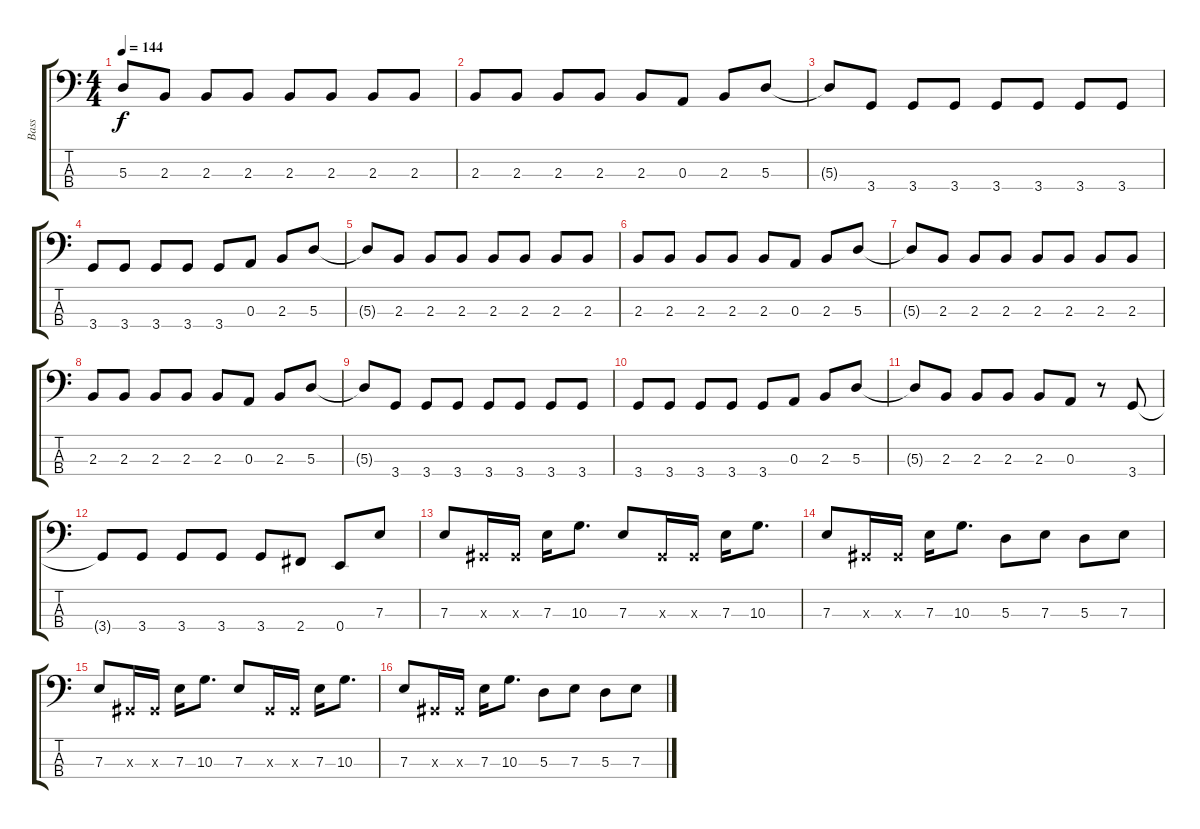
\track ("Bass" "Bass") {instrument electricbassfinger}
\staff {score tabs}
\tuning (G2 D2 A1 E1) {hide}
\ts (4 4)
\tempo 144
\clef f4
\ks c
5.3{t}.8{dy f} 2.3.8 2.3.8 2.3.8 2.3.8 2.3.8 2.3.8 2.3.8 |
2.3.8 2.3.8 2.3.8 2.3.8 2.3.8 0.3.8 2.3.8 5.3.8 |
5.3{t}.8 3.4.8 3.4.8 3.4.8 3.4.8 3.4.8 3.4.8 3.4.8 |
3.4.8 3.4.8 3.4.8 3.4.8 3.4.8 0.3.8 2.3.8 5.3.8 |
5.3{t}.8 2.3.8 2.3.8 2.3.8 2.3.8 2.3.8 2.3.8 2.3.8 |
2.3.8 2.3.8 2.3.8 2.3.8 2.3.8 0.3.8 2.3.8 5.3.8 |
5.3{t}.8 2.3.8 2.3.8 2.3.8 2.3.8 2.3.8 2.3.8 2.3.8 |
2.3.8 2.3.8 2.3.8 2.3.8 2.3.8 0.3.8 2.3.8 5.3.8 |
5.3{t}.8 3.4.8 3.4.8 3.4.8 3.4.8 3.4.8 3.4.8 3.4.8 |
3.4.8 3.4.8 3.4.8 3.4.8 3.4.8 0.3.8 2.3.8 5.3.8 |
5.3{t}.8 2.3.8 2.3.8 2.3.8 2.3.8 0.3.8 r.8 3.4.8 |
3.4{t}.8 3.4.8 3.4.8 3.4.8 3.4.8 2.4.8 0.4.8 7.3.8 |
7.3.8 -1.3{x}.16 -1.3{x}.16 7.3.16 10.3.8{d} 7.3.8 -1.3{x}.16 -1.3{x}.16 7.3.16 10.3.8{d} |
7.3.8 -1.3{x}.16 -1.3{x}.16 7.3.16 10.3.8{d} 5.3.8 7.3.8 5.3.8 7.3.8 |
7.3.8 -1.3{x}.16 -1.3{x}.16 7.3.16 10.3.8{d} 7.3.8 -1.3{x}.16 -1.3{x}.16 7.3.16 10.3.8{d} |
7.3.8 -1.3{x}.16 -1.3{x}.16 7.3.16 10.3.8{d} 5.3.8 7.3.8 5.3.8 7.3.8
